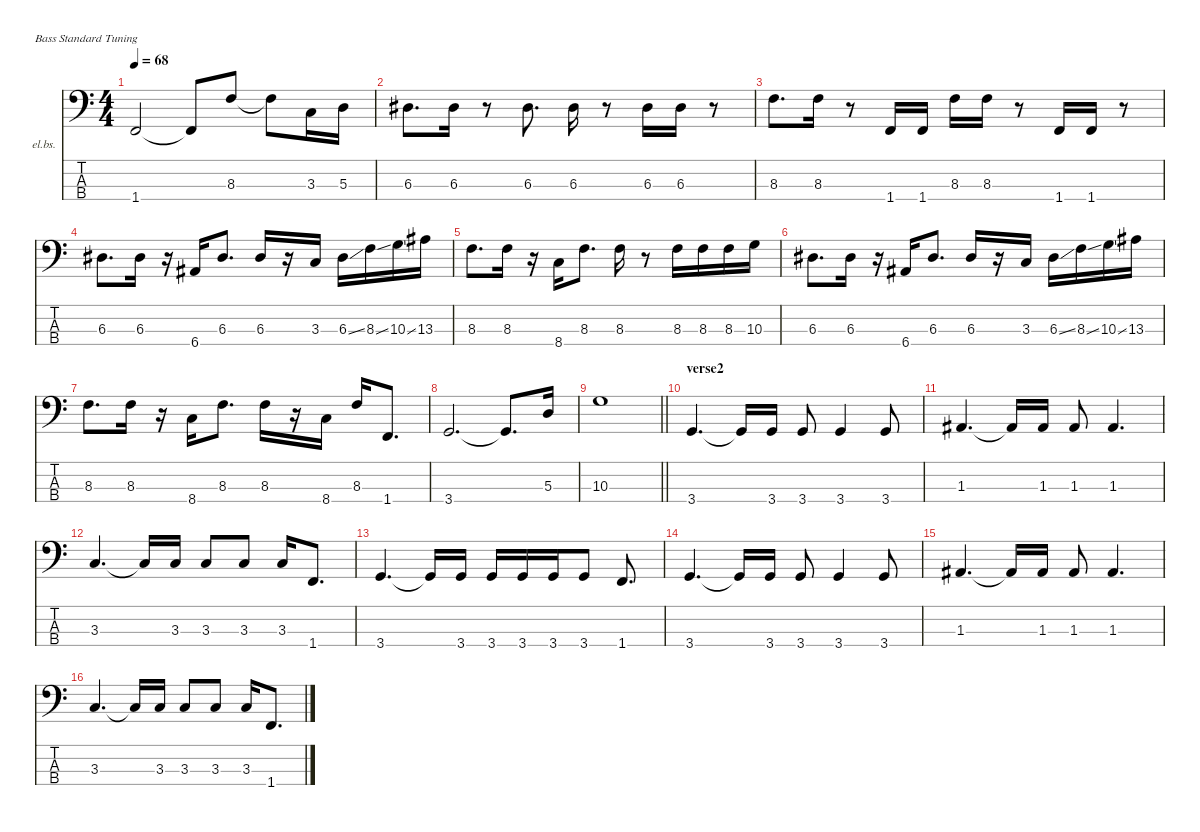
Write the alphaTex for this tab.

\defaultSystemsLayout 4
\hideDynamics
\bracketExtendMode nobrackets
\firstSystemTrackNameOrientation horizontal
\otherSystemsTrackNameOrientation horizontal
\track ("Bass" "el.bs.") {instrument electricbassfinger}
\staff {score tabs}
\tuning (G2 D2 A1 E1)
\ts (4 4)
\tempo 68
\clef f4
\ks c
1.4.2{dy f} 1.4{t}.8 8.3.8 8.3{t}.8 3.3.16 5.3.16 |
6.3{acc #}.8{d} 6.3{acc #}.16 r.8 6.3{acc #}.8{d} 6.3{acc #}.16 r.8 6.3{acc #}.16 6.3{acc #}.16 r.8 |
8.3.8{d} 8.3.16 r.8 1.4.16 1.4.16 8.3.16 8.3.16 r.8 1.4.16 1.4.16 r.8 |
6.3{acc #}.8{d} 6.3{acc #}.16 r.16 6.4{acc #}.16 6.3{acc #}.8{d} 6.3{acc #}.16 r.16 3.3.16 6.3{ss acc #}.16 8.3{ss}.16 10.3{ss}.16 13.3{acc #}.16 |
8.3.8{d} 8.3.16 r.16 8.4.16 8.3.8{d} 8.3.16 r.8 8.3.16 8.3.16 8.3.16 10.3.16 |
6.3{acc #}.8{d} 6.3{acc #}.16 r.16 6.4{acc #}.16 6.3{acc #}.8{d} 6.3{acc #}.16 r.16 3.3.16 6.3{ss acc #}.16 8.3{ss}.16 10.3{ss}.16 13.3{acc #}.16 |
8.3.8{d} 8.3.16 r.16 8.4.16 8.3.8{d} 8.3.16 r.16 8.4.16 8.3.16 1.4.8{d} |
3.4.2{d} 3.4{t}.8{d} 5.3.16 |
\barLineRight lightlight
10.3.1 |
\section ("" "verse2")
3.4.4{d} 3.4{t}.16 3.4.16 3.4.8 3.4.4 3.4.8 |
1.3{acc #}.4{d} 1.3{t acc #}.16 1.3{acc #}.16 1.3{acc #}.8 1.3{acc #}.4{d} |
3.3.4{d} 3.3{t}.16 3.3.16 3.3.8 3.3.8 3.3.16 1.4.8{d} |
3.4.4{d} 3.4{t}.16 3.4.16 3.4.16 3.4.16 3.4.16 3.4.8 1.4.8{d} |
3.4.4{d} 3.4{t}.16 3.4.16 3.4.8 3.4.4 3.4.8 |
1.3{acc #}.4{d} 1.3{t acc #}.16 1.3{acc #}.16 1.3{acc #}.8 1.3{acc #}.4{d} |
3.3.4{d} 3.3{t}.16 3.3.16 3.3.8 3.3.8 3.3.16 1.4.8{d}
